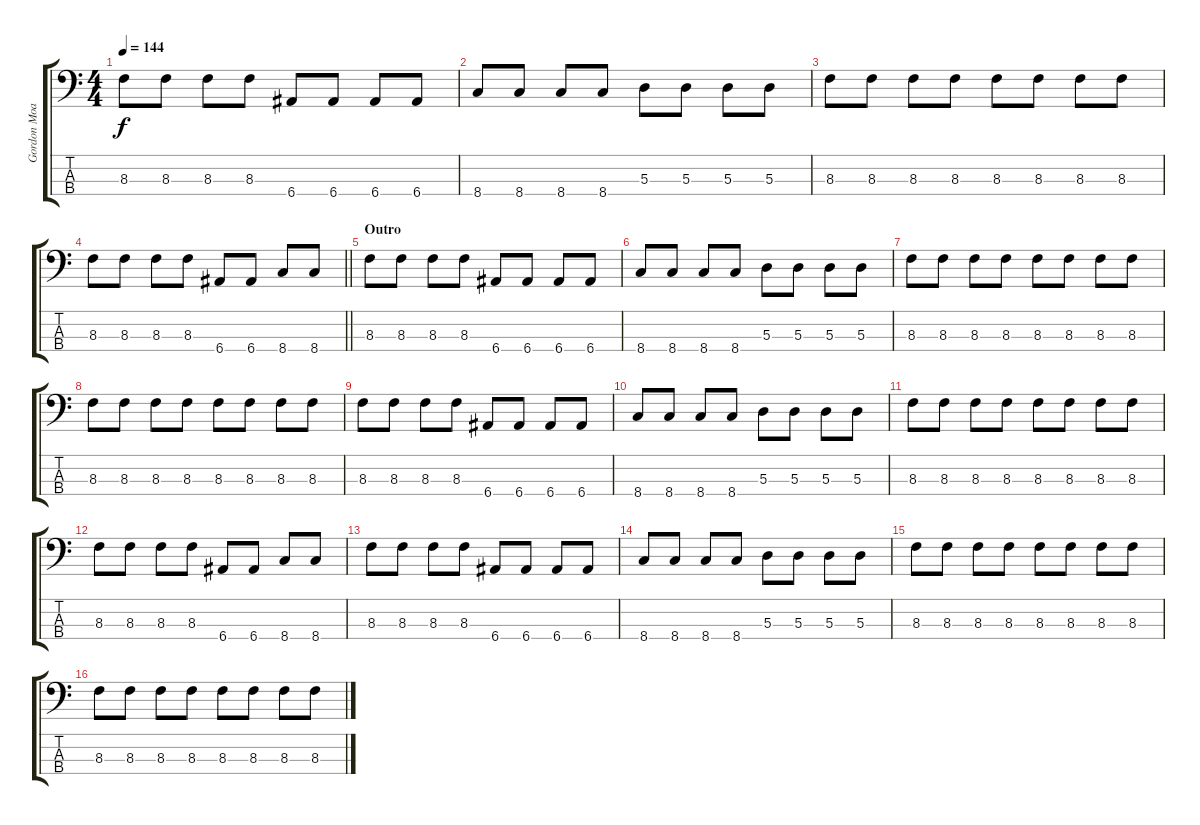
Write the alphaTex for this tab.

\track ("Gordon Moakes" "Gordon Moa") {instrument electricbassfinger}
\staff {score tabs}
\tuning (G2 D2 A1 E1) {hide}
\ts (4 4)
\tempo 144
\clef f4
\ks c
8.3.8{dy f} 8.3.8 8.3.8 8.3.8 6.4.8 6.4.8 6.4.8 6.4.8 |
8.4.8 8.4.8 8.4.8 8.4.8 5.3.8 5.3.8 5.3.8 5.3.8 |
8.3.8 8.3.8 8.3.8 8.3.8 8.3.8 8.3.8 8.3.8 8.3.8 |
\barLineRight lightlight
8.3.8 8.3.8 8.3.8 8.3.8 6.4.8 6.4.8 8.4.8 8.4.8 |
\section ("" "Outro")
8.3.8 8.3.8 8.3.8 8.3.8 6.4.8 6.4.8 6.4.8 6.4.8 |
8.4.8 8.4.8 8.4.8 8.4.8 5.3.8 5.3.8 5.3.8 5.3.8 |
8.3.8 8.3.8 8.3.8 8.3.8 8.3.8 8.3.8 8.3.8 8.3.8 |
8.3.8 8.3.8 8.3.8 8.3.8 8.3.8 8.3.8 8.3.8 8.3.8 |
8.3.8 8.3.8 8.3.8 8.3.8 6.4.8 6.4.8 6.4.8 6.4.8 |
8.4.8 8.4.8 8.4.8 8.4.8 5.3.8 5.3.8 5.3.8 5.3.8 |
8.3.8 8.3.8 8.3.8 8.3.8 8.3.8 8.3.8 8.3.8 8.3.8 |
8.3.8 8.3.8 8.3.8 8.3.8 6.4.8 6.4.8 8.4.8 8.4.8 |
8.3.8 8.3.8 8.3.8 8.3.8 6.4.8 6.4.8 6.4.8 6.4.8 |
8.4.8 8.4.8 8.4.8 8.4.8 5.3.8 5.3.8 5.3.8 5.3.8 |
8.3.8 8.3.8 8.3.8 8.3.8 8.3.8 8.3.8 8.3.8 8.3.8 |
8.3.8 8.3.8 8.3.8 8.3.8 8.3.8 8.3.8 8.3.8 8.3.8
